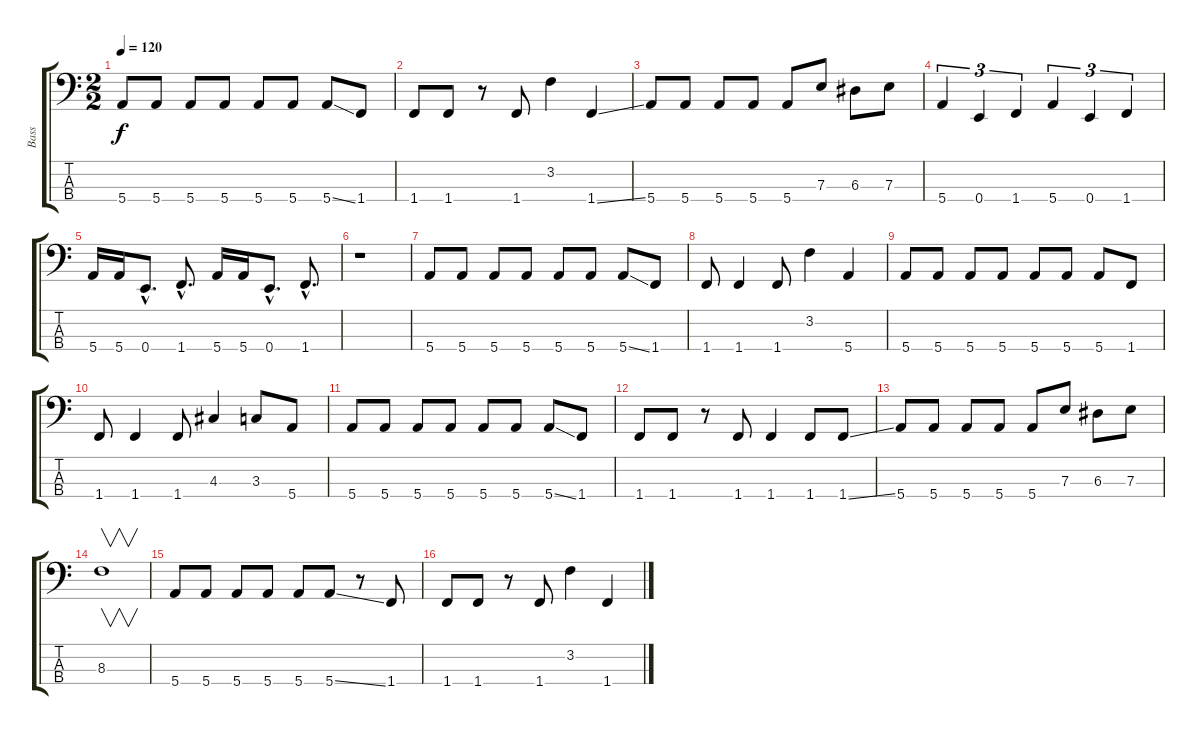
\track ("Bass" "Bass") {instrument electricbasspick}
\staff {score tabs}
\tuning (G2 D2 A1 E1) {hide}
\ts (2 2)
\tempo 120
\clef f4
\ks c
5.4.8{dy f} 5.4.8 5.4.8 5.4.8 5.4.8 5.4.8 5.4{ss}.8 1.4.8 |
1.4.8 1.4.8 r.8 1.4.8 3.2.4 1.4{ss}.4 |
5.4.8 5.4.8 5.4.8 5.4.8 5.4.8 7.3.8 6.3.8 7.3.8 |
5.4.4{tu (3 2)} 0.4.4{tu (3 2)} 1.4.4{tu (3 2)} 5.4.4{tu (3 2)} 0.4.4{tu (3 2)} 1.4.4{tu (3 2)} |
5.4.16 5.4.16 0.4{hac}.8{d} 1.4{hac}.8{d} 5.4.16 5.4.16 0.4{hac}.8{d} 1.4{hac}.8{d} |
r.1 |
5.4.8 5.4.8 5.4.8 5.4.8 5.4.8 5.4.8 5.4{ss}.8 1.4.8 |
1.4.8 1.4.4 1.4.8 3.2.4 5.4.4 |
5.4.8 5.4.8 5.4.8 5.4.8 5.4.8 5.4.8 5.4.8 1.4.8 |
1.4.8 1.4.4 1.4.8 4.3.4 3.3.8 5.4.8 |
5.4.8 5.4.8 5.4.8 5.4.8 5.4.8 5.4.8 5.4{ss}.8 1.4.8 |
1.4.8 1.4.8 r.8 1.4.8 1.4.4 1.4.8 1.4{ss}.8 |
5.4.8 5.4.8 5.4.8 5.4.8 5.4.8 7.3.8 6.3.8 7.3.8 |
8.3.1{v} |
5.4.8 5.4.8 5.4.8 5.4.8 5.4.8 5.4{ss}.8 r.8 1.4.8 |
1.4.8 1.4.8 r.8 1.4.8 3.2.4 1.4{ss}.4
